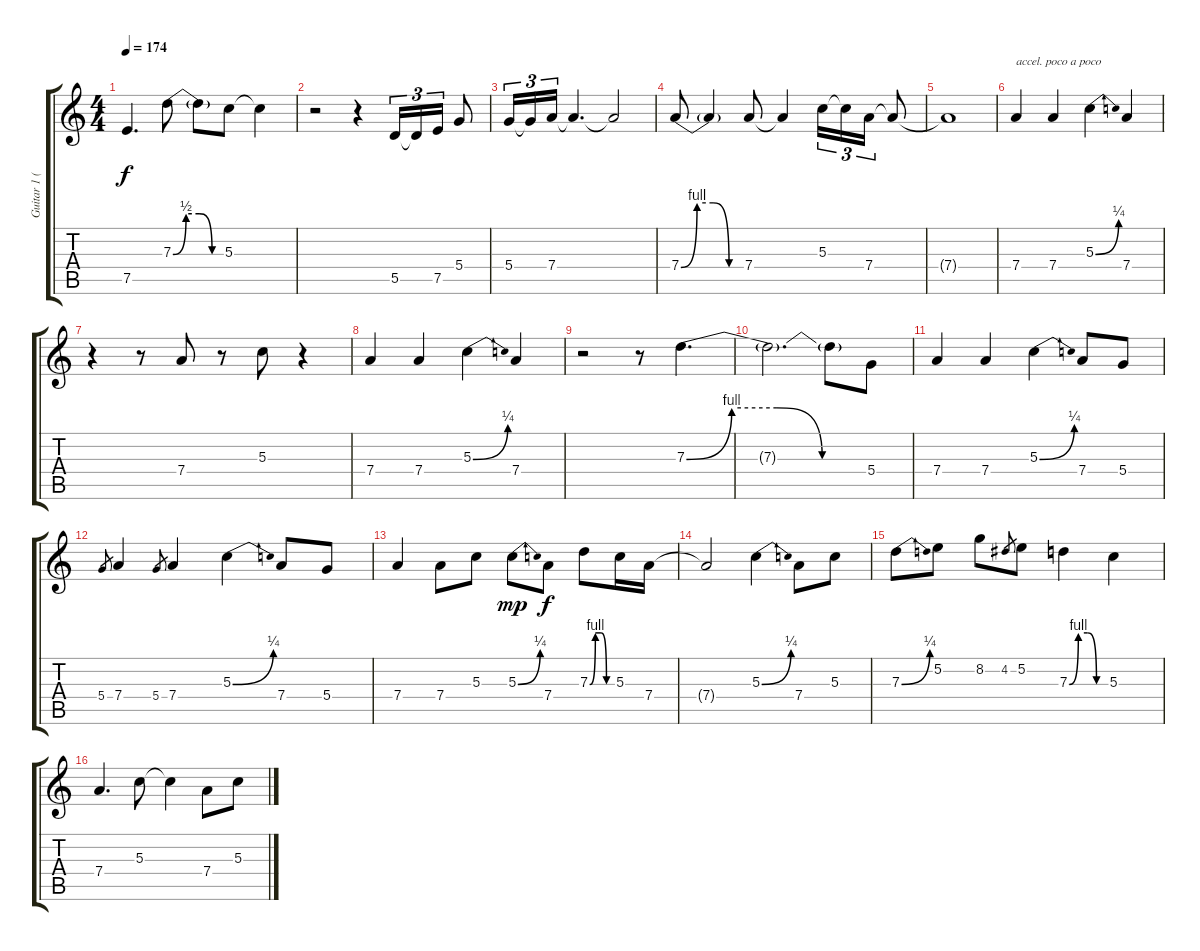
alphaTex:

\track ("Guitar 1 (Light Dist.)" "Guitar 1 (") {instrument distortionguitar}
\staff {score tabs}
\tuning (E4 B3 G3 D3 A2 E2) {hide}
\ts (4 4)
\tempo 174
\clef g2
\ks c
7.5.4{d dy f} 7.3{be (custom 0 0 15 2 30 2 45 0 60 0)}.8 7.3{t}.8 5.3.8 5.3{t}.4 |
r.2 r.4 5.5.16{tu (3 2)} 5.5{t}.16{tu (3 2)} 7.5.16{tu (3 2)} 5.4.8 |
5.4.16{tu (3 2)} 5.4{t}.16{tu (3 2)} 7.4.16{tu (3 2)} 7.4{t}.4{d} 7.4{t}.2 |
7.4{be (custom 0 0 15 4 30 4 45 0 60 0)}.8 7.4{t}.4 7.4.8 7.4{t}.4 5.3.16{tu (3 2)} 5.3{t}.16{tu (3 2)} 7.4.16{tu (3 2)} 7.4{t}.8 |
7.4{t}.1 |
7.4.4{txt "accel. poco a poco"} 7.4.4 5.3{be (bend 0 0 60 1)}.4 7.4.4 |
r.4 r.8 7.4.8 r.8 5.3.8 r.4 |
7.4.4 7.4.4 5.3{be (bend 0 0 60 1)}.4 7.4.4 |
r.2 r.8 7.3{be (custom 0 0 15 4 30 4 45 0 60 0)}.4{d} |
7.3{t}.2{d} 7.3{t}.8 5.4.8 |
7.4.4 7.4.4 5.3{be (bend 0 0 60 1)}.4 7.4.8 5.4.8 |
5.4.8{gr} 7.4.4 5.4.8{gr} 7.4.4 5.3{be (bend 0 0 60 1)}.4 7.4.8 5.4.8 |
7.4.4 7.4.8 5.3.8 5.3{be (bend 0 0 60 1)}.8{dy mp} 7.4.8{dy f} 7.3{be (custom 0 0 15 4 30 4 45 0 60 0)}.8 5.3.16 7.4.16 |
7.4{t}.2 5.3{be (bend 0 0 60 1)}.4 7.4.8 5.3.8 |
7.3{be (bend 0 0 60 1)}.8 5.2.8 8.2.8 4.2.8{gr} 5.2.8 7.3{be (custom 0 0 15 4 30 4 45 0 60 0)}.4 5.3.4 |
7.4.4{d} 5.3.8 5.3{t}.4 7.4.8 5.3.8
